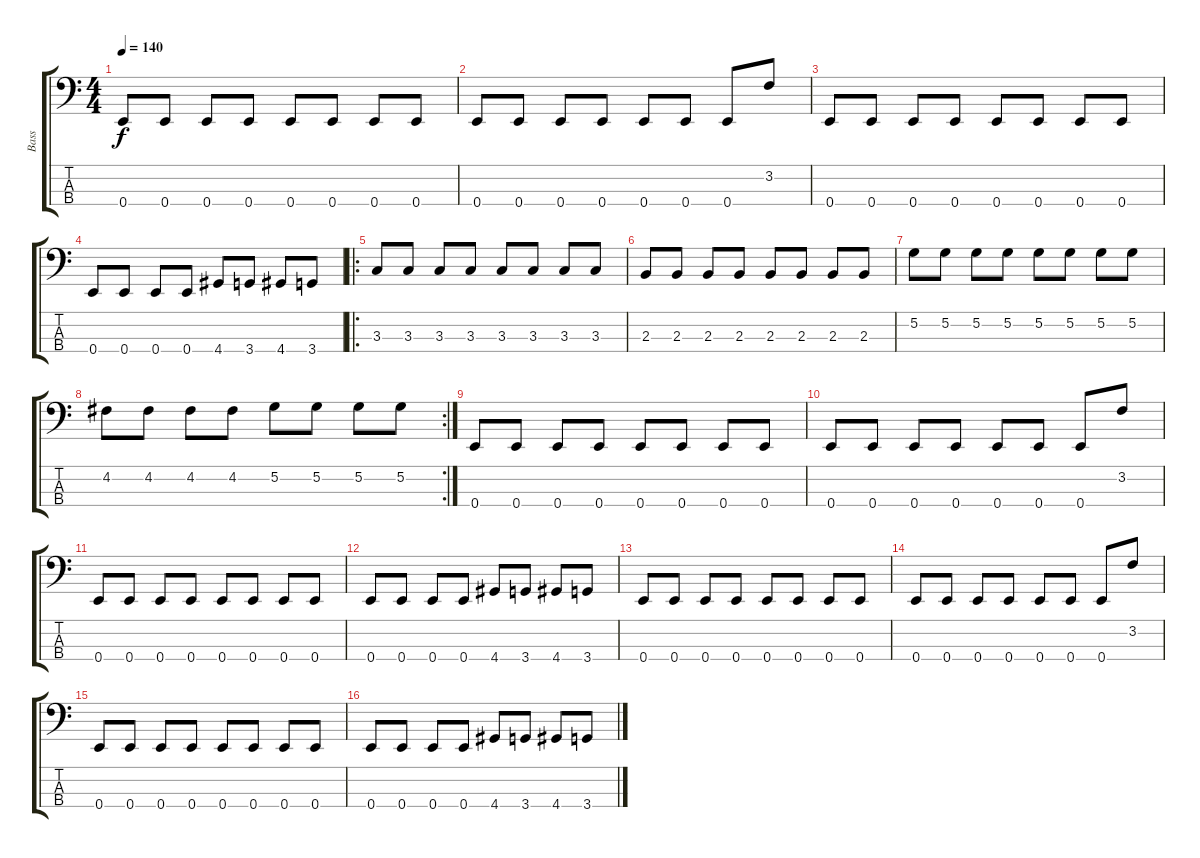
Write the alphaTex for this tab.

\track ("Bass" "Bass") {instrument electricbassfinger}
\staff {score tabs}
\tuning (G2 D2 A1 E1) {hide}
\ts (4 4)
\tempo 140
\clef f4
\ks c
0.4.8{dy f} 0.4.8 0.4.8 0.4.8 0.4.8 0.4.8 0.4.8 0.4.8 |
0.4.8 0.4.8 0.4.8 0.4.8 0.4.8 0.4.8 0.4.8 3.2.8 |
0.4.8 0.4.8 0.4.8 0.4.8 0.4.8 0.4.8 0.4.8 0.4.8 |
0.4.8 0.4.8 0.4.8 0.4.8 4.4.8 3.4.8 4.4.8 3.4.8 |
\ro
3.3.8 3.3.8 3.3.8 3.3.8 3.3.8 3.3.8 3.3.8 3.3.8 |
2.3.8 2.3.8 2.3.8 2.3.8 2.3.8 2.3.8 2.3.8 2.3.8 |
5.2.8 5.2.8 5.2.8 5.2.8 5.2.8 5.2.8 5.2.8 5.2.8 |
\rc 2
4.2.8 4.2.8 4.2.8 4.2.8 5.2.8 5.2.8 5.2.8 5.2.8 |
0.4.8 0.4.8 0.4.8 0.4.8 0.4.8 0.4.8 0.4.8 0.4.8 |
0.4.8 0.4.8 0.4.8 0.4.8 0.4.8 0.4.8 0.4.8 3.2.8 |
0.4.8 0.4.8 0.4.8 0.4.8 0.4.8 0.4.8 0.4.8 0.4.8 |
0.4.8 0.4.8 0.4.8 0.4.8 4.4.8 3.4.8 4.4.8 3.4.8 |
0.4.8 0.4.8 0.4.8 0.4.8 0.4.8 0.4.8 0.4.8 0.4.8 |
0.4.8 0.4.8 0.4.8 0.4.8 0.4.8 0.4.8 0.4.8 3.2.8 |
0.4.8 0.4.8 0.4.8 0.4.8 0.4.8 0.4.8 0.4.8 0.4.8 |
0.4.8 0.4.8 0.4.8 0.4.8 4.4.8 3.4.8 4.4.8 3.4.8
